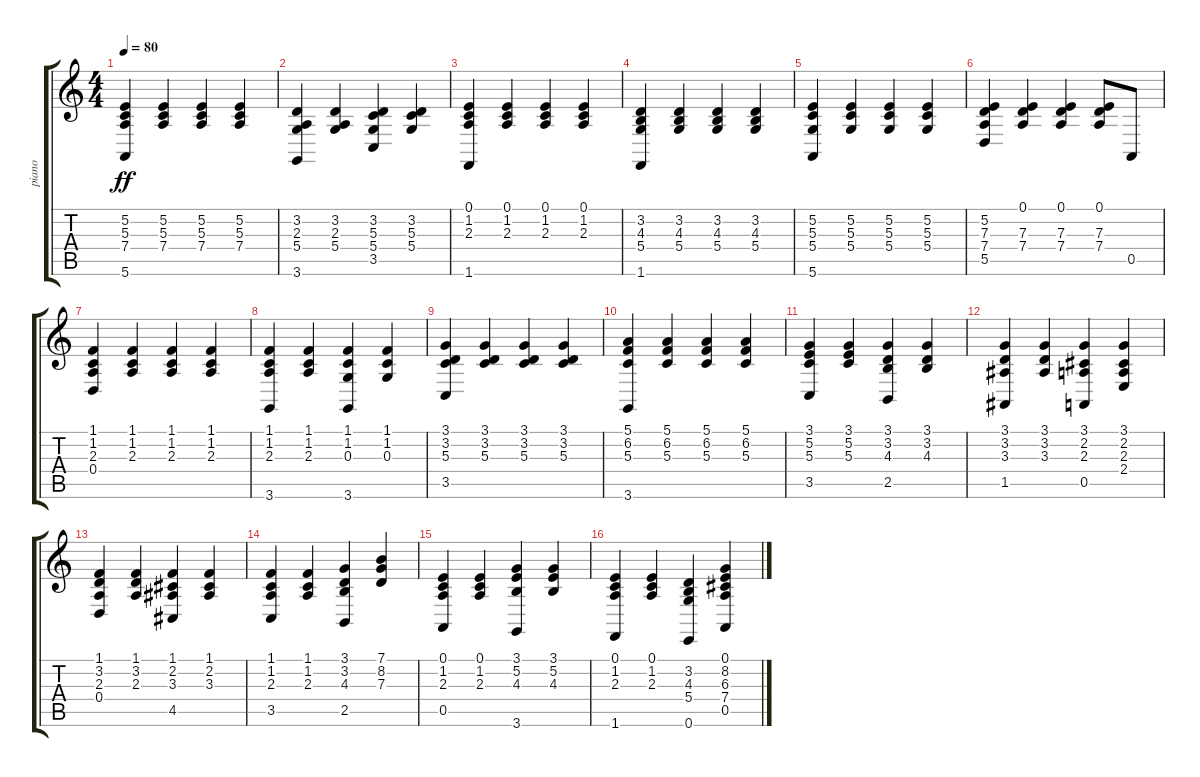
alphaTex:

\track ("piano" "piano") {instrument brightacousticpiano}
\staff {score tabs}
\tuning (E4 B3 G3 D3 A2 E2) {hide}
\ts (4 4)
\tempo 80
\clef g2
\ks c
(5.2 5.3 7.4 5.6).4{dy ff} (5.2 5.3 7.4).4 (5.2 5.3 7.4).4 (5.2 5.3 7.4).4 |
(3.2 2.3 5.4 3.6).4 (3.2 2.3 5.4).4 (3.2 5.3 5.4 3.5).4 (3.2 5.3 5.4).4 |
(0.1 1.2 2.3 1.6).4 (0.1 1.2 2.3).4 (0.1 1.2 2.3).4 (0.1 1.2 2.3).4 |
(3.2 4.3 5.4 1.6).4 (3.2 4.3 5.4).4 (3.2 4.3 5.4).4 (3.2 4.3 5.4).4 |
(5.2 5.3 5.4 5.6).4 (5.2 5.3 5.4).4 (5.2 5.3 5.4).4 (5.2 5.3 5.4).4 |
(5.2 7.3 7.4 5.5).4 (0.1 7.3 7.4).4 (0.1 7.3 7.4).4 (0.1 7.3 7.4).8 0.5.8 |
(1.1 1.2 2.3 0.4).4 (1.1 1.2 2.3).4 (1.1 1.2 2.3).4 (1.1 1.2 2.3).4 |
(1.1 1.2 2.3 3.6).4 (1.1 1.2 2.3).4 (1.1 1.2 0.3 3.6).4 (1.1 1.2 0.3).4 |
(3.1 3.2 5.3 3.5).4 (3.1 3.2 5.3).4 (3.1 3.2 5.3).4 (3.1 3.2 5.3).4 |
(5.1 6.2 5.3 3.6).4 (5.1 6.2 5.3).4 (5.1 6.2 5.3).4 (5.1 6.2 5.3).4 |
(3.1 5.2 5.3 3.5).4 (3.1 5.2 5.3).4 (3.1 3.2 4.3 2.5).4 (3.1 3.2 4.3).4 |
(3.1 3.2 3.3 1.5).4 (3.1 3.2 3.3).4 (3.1 2.2 2.3 0.5).4 (3.1 2.2 2.3 2.4).4 |
(1.1 3.2 2.3 0.4).4 (1.1 3.2 2.3).4 (1.1 2.2 3.3 4.5).4 (1.1 2.2 3.3).4 |
(1.1 1.2 2.3 3.5).4 (1.1 1.2 2.3).4 (3.1 3.2 4.3 2.5).4 (7.1 8.2 7.3).4 |
(0.1 1.2 2.3 0.5).4 (0.1 1.2 2.3).4 (3.1 5.2 4.3 3.6).4 (3.1 5.2 4.3).4 |
(0.1 1.2 2.3 1.6).4 (0.1 1.2 2.3).4 (3.2 4.3 5.4 0.6).4 (0.1 8.2 6.3 7.4 0.5).4
